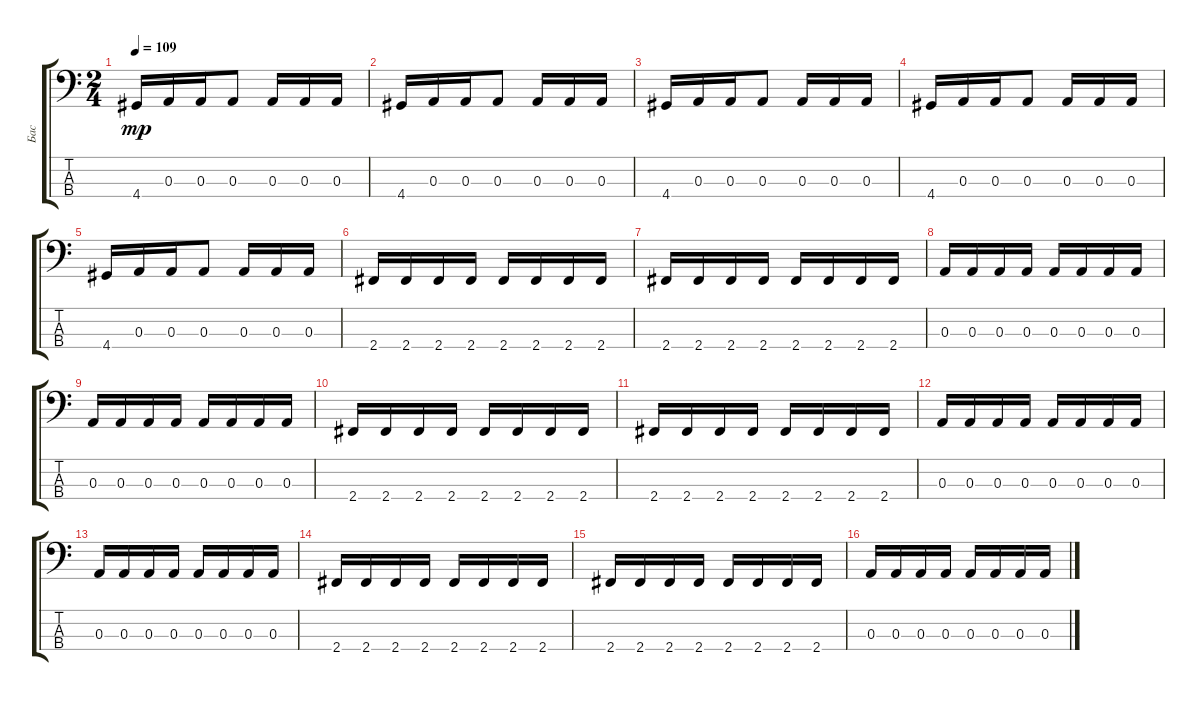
\track ("Бас" "Бас") {instrument electricbassfinger}
\staff {score tabs}
\tuning (G2 D2 A1 E1) {hide}
\ts (2 4)
\tempo 109
\clef f4
\ks c
4.4.16{dy mp} 0.3.16 0.3.16 0.3.8 0.3.16 0.3.16 0.3.16 |
4.4.16 0.3.16 0.3.16 0.3.8 0.3.16 0.3.16 0.3.16 |
4.4.16 0.3.16 0.3.16 0.3.8 0.3.16 0.3.16 0.3.16 |
4.4.16 0.3.16 0.3.16 0.3.8 0.3.16 0.3.16 0.3.16 |
4.4.16 0.3.16 0.3.16 0.3.8 0.3.16 0.3.16 0.3.16 |
2.4.16 2.4.16 2.4.16 2.4.16 2.4.16 2.4.16 2.4.16 2.4.16 |
2.4.16 2.4.16 2.4.16 2.4.16 2.4.16 2.4.16 2.4.16 2.4.16 |
0.3.16 0.3.16 0.3.16 0.3.16 0.3.16 0.3.16 0.3.16 0.3.16 |
0.3.16 0.3.16 0.3.16 0.3.16 0.3.16 0.3.16 0.3.16 0.3.16 |
2.4.16 2.4.16 2.4.16 2.4.16 2.4.16 2.4.16 2.4.16 2.4.16 |
2.4.16 2.4.16 2.4.16 2.4.16 2.4.16 2.4.16 2.4.16 2.4.16 |
0.3.16 0.3.16 0.3.16 0.3.16 0.3.16 0.3.16 0.3.16 0.3.16 |
0.3.16 0.3.16 0.3.16 0.3.16 0.3.16 0.3.16 0.3.16 0.3.16 |
2.4.16 2.4.16 2.4.16 2.4.16 2.4.16 2.4.16 2.4.16 2.4.16 |
2.4.16 2.4.16 2.4.16 2.4.16 2.4.16 2.4.16 2.4.16 2.4.16 |
0.3.16 0.3.16 0.3.16 0.3.16 0.3.16 0.3.16 0.3.16 0.3.16
